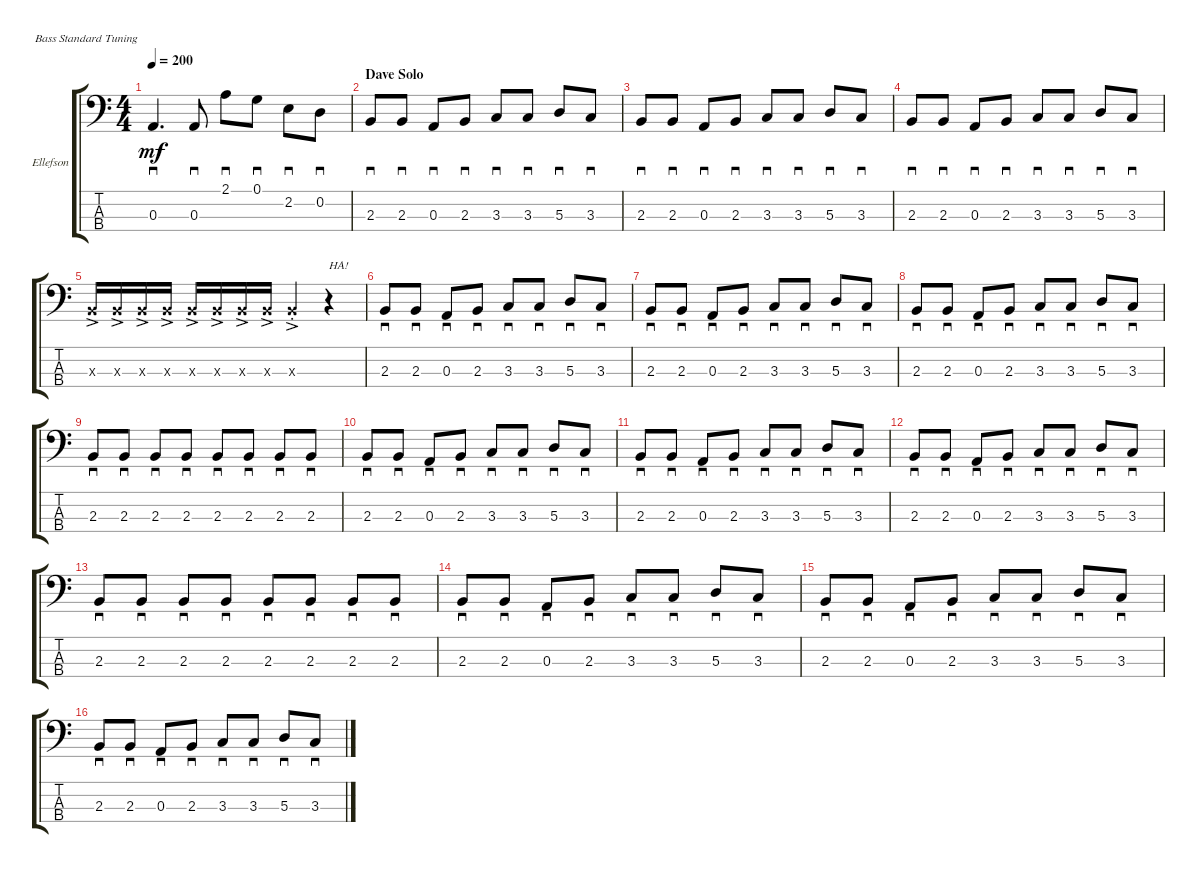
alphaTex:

\bracketExtendMode groupsimilarinstruments
\firstSystemTrackNameOrientation horizontal
\otherSystemsTrackNameOrientation horizontal
\track ("David Ellefson" "Ellefson") {instrument electricbasspick}
\staff {score tabs}
\tuning (G2 D2 A1 E1)
\ts (4 4)
\tempo 200
\clef f4
\ks c
0.3.4{d sd dy mf} 0.3.8{sd} 2.1.8{sd} 0.1.8{sd} 2.2.8{sd} 0.2.8{sd} |
\section ("" "Dave Solo")
2.3.8{sd} 2.3.8{sd} 0.3.8{sd} 2.3.8{sd} 3.3.8{sd} 3.3.8{sd} 5.3.8{sd} 3.3.8{sd} |
2.3.8{sd} 2.3.8{sd} 0.3.8{sd} 2.3.8{sd} 3.3.8{sd} 3.3.8{sd} 5.3.8{sd} 3.3.8{sd} |
2.3.8{sd} 2.3.8{sd} 0.3.8{sd} 2.3.8{sd} 3.3.8{sd} 3.3.8{sd} 5.3.8{sd} 3.3.8{sd} |
2.3{ac x}.16 2.3{ac x}.16 2.3{ac x}.16 2.3{ac x}.16 2.3{ac x}.16 2.3{ac x}.16 2.3{ac x}.16 2.3{ac x}.16 2.3{ac st x}.4 r.4{txt "HA!"} |
2.3.8{sd} 2.3.8{sd} 0.3.8{sd} 2.3.8{sd} 3.3.8{sd} 3.3.8{sd} 5.3.8{sd} 3.3.8{sd} |
2.3.8{sd} 2.3.8{sd} 0.3.8{sd} 2.3.8{sd} 3.3.8{sd} 3.3.8{sd} 5.3.8{sd} 3.3.8{sd} |
2.3.8{sd} 2.3.8{sd} 0.3.8{sd} 2.3.8{sd} 3.3.8{sd} 3.3.8{sd} 5.3.8{sd} 3.3.8{sd} |
2.3.8{sd} 2.3.8{sd} 2.3.8{sd} 2.3.8{sd} 2.3.8{sd} 2.3.8{sd} 2.3.8{sd} 2.3.8{sd} |
2.3.8{sd} 2.3.8{sd} 0.3.8{sd} 2.3.8{sd} 3.3.8{sd} 3.3.8{sd} 5.3.8{sd} 3.3.8{sd} |
2.3.8{sd} 2.3.8{sd} 0.3.8{sd} 2.3.8{sd} 3.3.8{sd} 3.3.8{sd} 5.3.8{sd} 3.3.8{sd} |
2.3.8{sd} 2.3.8{sd} 0.3.8{sd} 2.3.8{sd} 3.3.8{sd} 3.3.8{sd} 5.3.8{sd} 3.3.8{sd} |
2.3.8{sd} 2.3.8{sd} 2.3.8{sd} 2.3.8{sd} 2.3.8{sd} 2.3.8{sd} 2.3.8{sd} 2.3.8{sd} |
2.3.8{sd} 2.3.8{sd} 0.3.8{sd} 2.3.8{sd} 3.3.8{sd} 3.3.8{sd} 5.3.8{sd} 3.3.8{sd} |
2.3.8{sd} 2.3.8{sd} 0.3.8{sd} 2.3.8{sd} 3.3.8{sd} 3.3.8{sd} 5.3.8{sd} 3.3.8{sd} |
2.3.8{sd} 2.3.8{sd} 0.3.8{sd} 2.3.8{sd} 3.3.8{sd} 3.3.8{sd} 5.3.8{sd} 3.3.8{sd}
